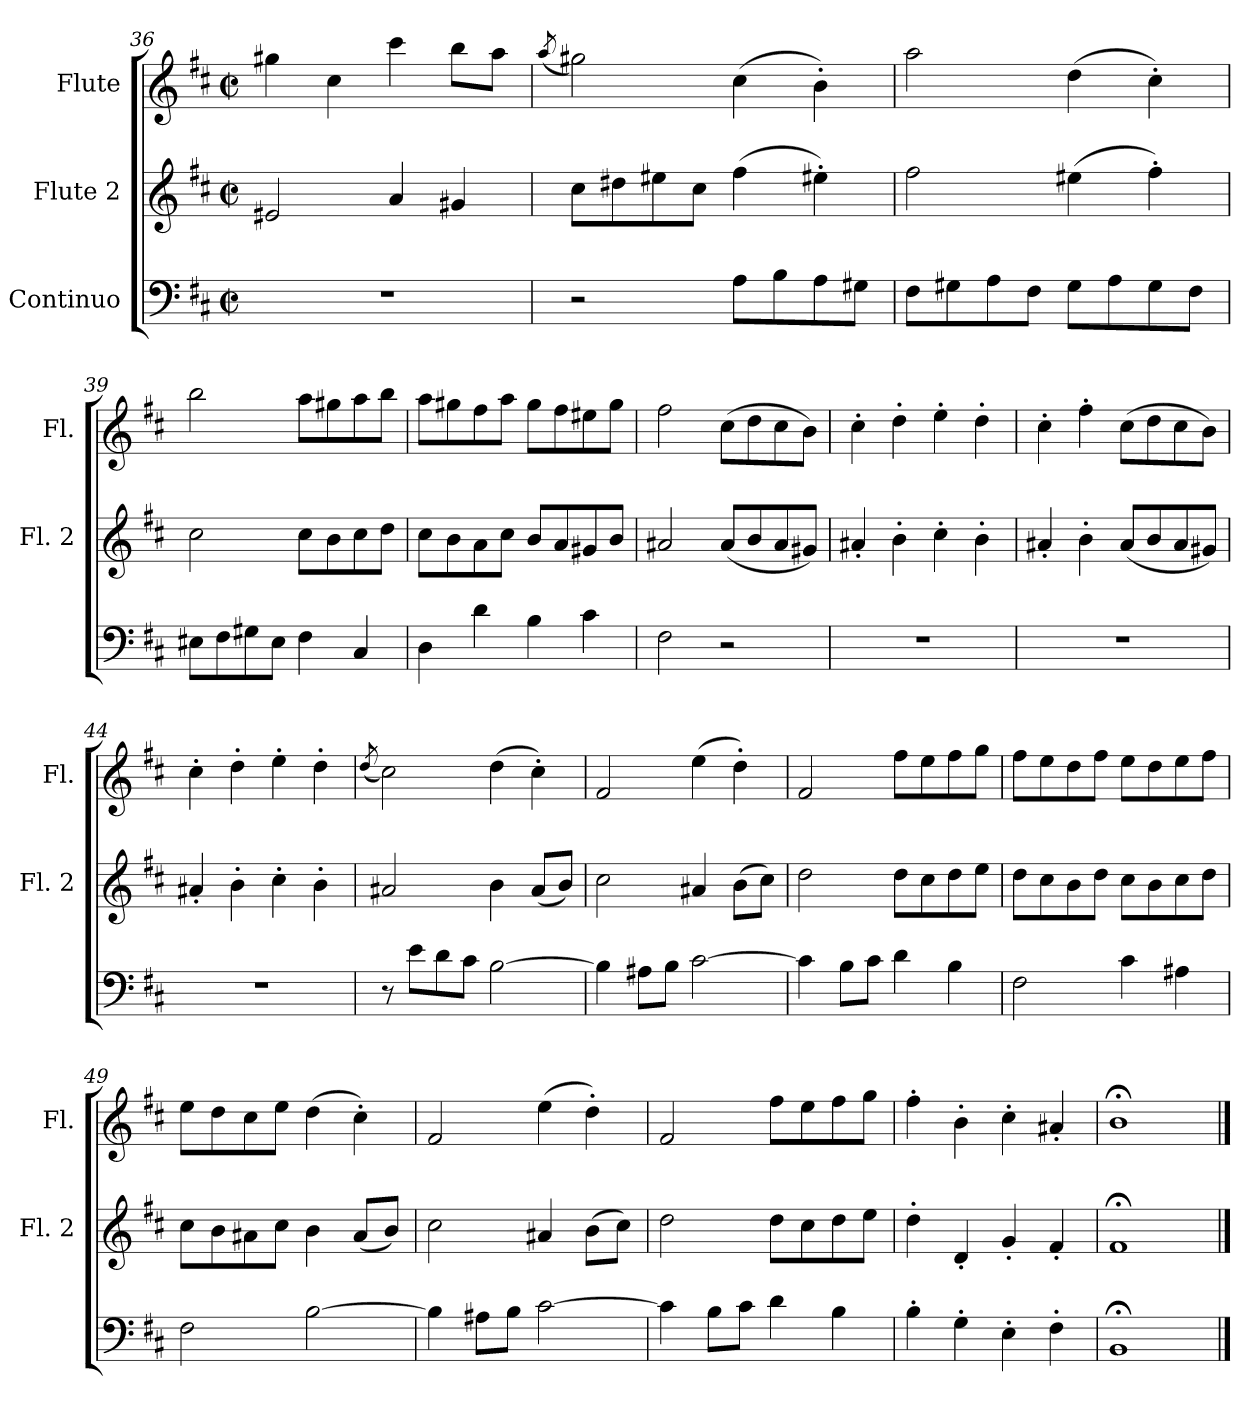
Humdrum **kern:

**kern	**kern	**kern
*part3	*part2	*part1
*staff3	*staff2	*staff1
*I"Continuo	*I"Flute 2	*I"Flute
*	*I'Fl. 2	*I'Fl.
!!LO:LB:g=z
*clefF4	*clefG2	*clefG2
*k[f#c#]	*k[f#c#]	*k[f#c#]
*M2/2	*M2/2	*M2/2
*met(c|)	*met(c|)	*met(c|)
=36	=36	=36
1r	2e#X/	4gg#X\
.	.	4cc#\
.	4a/	4ccc#\
.	4g#X/	8bb\L
.	.	8aa\J
=37	=37	=37
.	.	(<8qaa/
2r	8cc#\L	2gg#X\)
.	8dd#X\	.
.	8ee#X\	.
.	8cc#\J	.
8A\L	(>4ff#\	(>4cc#\
8B\	.	.
8A\	4ee#X'\)	4b'\)
8G#X\J	.	.
=38	=38	=38
8F#\L	2ff#\	2aa\
8G#X\	.	.
8A\	.	.
8F#\J	.	.
8G#\L	(>4ee#X\	(>4dd\
8A\	.	.
8G#\	4ff#'\)	4cc#'\)
8F#\J	.	.
=39	=39	=39
8E#X\L	2cc#\	2bb\
8F#\	.	.
8G#X\	.	.
8E#\J	.	.
4F#\	8cc#\L	8aa\L
.	8b\	8gg#X\
4C#/	8cc#\	8aa\
.	8dd\J	8bb\J
=40	=40	=40
4D\	8cc#\L	8aa\L
.	8b\	8gg#X\
4d\	8a\	8ff#\
.	8cc#\J	8aa\J
4B\	8b/L	8gg#\L
.	8a/	8ff#\
4c#\	8g#X/	8ee#X\
.	8b/J	8gg#\J
=41	=41	=41
2F#\	2a#X/	2ff#\
2r	(<8a#/L	(>8cc#\L
.	8b/	8dd\
.	8a#/	8cc#\
.	8g#X/J)	8b\J)
!!LO:PB:g=z
=42	=42	=42
1r	4a#X'/	4cc#'\
.	4b'\	4dd'\
.	4cc#'\	4ee'\
.	4b'\	4dd'\
=43	=43	=43
1r	4a#X'/	4cc#'\
.	4b'\	4ff#'\
.	(<8a#/L	(>8cc#\L
.	8b/	8dd\
.	8a#/	8cc#\
.	8g#X/J)	8b\J)
=44	=44	=44
1r	4a#X'/	4cc#'\
.	4b'\	4dd'\
.	4cc#'\	4ee'\
.	4b'\	4dd'\
=45	=45	=45
.	.	(<8qdd/
8r	2a#X/	2cc#\)
8e\L	.	.
8d\	.	.
8c#\J	.	.
[2B\	4b\	(>4dd\
.	(<8a#/L	4cc#'\)
.	8b/J)	.
!!LO:LB:g=z
=46	=46	=46
4B\]	2cc#\	2f#/
8A#X\L	.	.
8B\J	.	.
[2c#\	4a#X/	(>4ee\
.	(>8b\L	4dd'\)
.	8cc#\J)	.
=47	=47	=47
4c#\]	2dd\	2f#/
8B\L	.	.
8c#\J	.	.
4d\	8dd\L	8ff#\L
.	8cc#\	8ee\
4B\	8dd\	8ff#\
.	8ee\J	8gg\J
=48	=48	=48
2F#\	8dd\L	8ff#\L
.	8cc#\	8ee\
.	8b\	8dd\
.	8dd\J	8ff#\J
4c#\	8cc#\L	8ee\L
.	8b\	8dd\
4A#X\	8cc#\	8ee\
.	8dd\J	8ff#\J
=49	=49	=49
2F#\	8cc#\L	8ee\L
.	8b\	8dd\
.	8a#X\	8cc#\
.	8cc#\J	8ee\J
[2B\	4b\	(>4dd\
.	(<8a#/L	4cc#'\)
.	8b/J)	.
!!LO:LB:g=z
=50	=50	=50
4B\]	2cc#\	2f#/
8A#X\L	.	.
8B\J	.	.
[2c#\	4a#X/	(>4ee\
.	(>8b\L	4dd'\)
.	8cc#\J)	.
=51	=51	=51
4c#\]	2dd\	2f#/
8B\L	.	.
8c#\J	.	.
4d\	8dd\L	8ff#\L
.	8cc#\	8ee\
4B\	8dd\	8ff#\
.	8ee\J	8gg\J
=52	=52	=52
4B'\	4dd'\	4ff#'\
4G'\	4d'/	4b'\
4E'\	4g'/	4cc#'\
4F#'\	4f#'/	4a#X'/
=53	=53	=53
1BB;<	1f#;<	1b;<
==	==	==
*-	*-	*-
